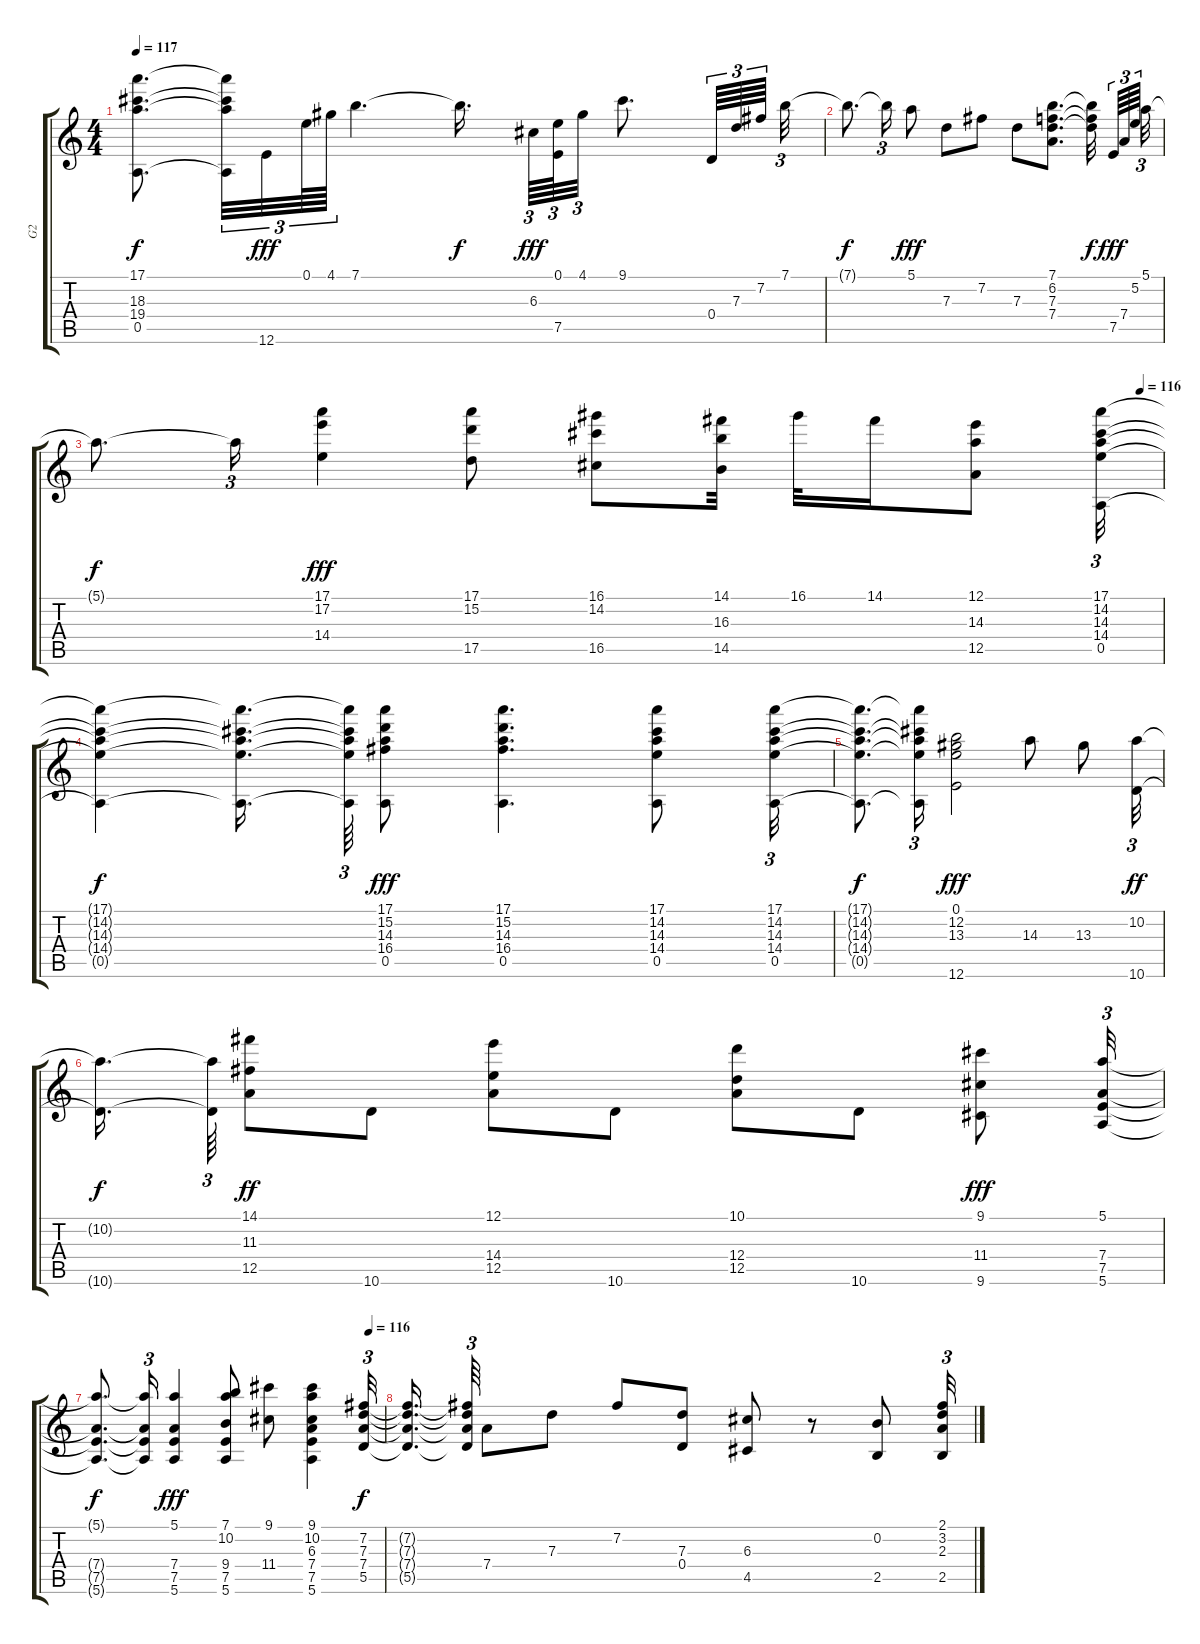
\track ("G2" "G2") {instrument acousticguitarsteel}
\staff {score tabs}
\tuning (E4 B3 G3 D3 A2 E2) {hide}
\ts (4 4)
\tempo 117
\clef g2
\ks c
(17.1{t} 18.3{t} 19.4{t} 0.5{t}).8{d dy f} (17.1{t} 18.3{t} 19.4{t} 0.5{t}).32{tu (3 2)} 12.6.32{tu (3 2) dy fff} 0.1.64{tu (3 2)} 4.1.64{tu (3 2)} 7.1.4{d} 7.1{t}.16{d dy f beam splitsecondary} 6.3.64{tu (3 2) dy fff} (0.1 7.5).64{tu (3 2)} 4.1.32{tu (3 2)} 9.1.8{d} 0.4.64{tu (3 2)} 7.3.64{tu (3 2)} 7.2.64{tu (3 2) beam splitsecondary} 7.1.32{tu (3 2)} |
7.1{t}.8{d dy f} 7.1{t}.16{tu (3 2)} 5.1.8{dy fff} 7.3.8 7.2.8 7.3.8 (7.1 6.2 7.3 7.4).8{d} (7.1{t} 6.2{t} 7.3{t}).32{dy f beam splitsecondary} 7.5.64{tu (3 2) dy fff} 7.4.64{tu (3 2)} 5.2.64{tu (3 2) beam splitsecondary} 5.1.32{tu (3 2)} |
\tempo (116 0.9791666666666666)
5.1{t}.8{d dy f} 5.1{t}.16{tu (3 2)} (17.1 17.2 14.4).4{dy fff} (17.1 15.2 17.5).8 (16.1 14.2 16.5).8 (14.1 16.3 14.5).32 16.1.32 14.1.16 (12.1 14.3 12.5).8 (17.1 14.2 14.3 14.4 0.5).32{tu (3 2)} |
(17.1{t} 14.2{t} 14.3{t} 14.4{t} 0.5{t}).4{dy f} (17.1{t} 14.2{t} 14.3{t} 14.4{t} 0.5{t}).16{d beam splitsecondary} (17.1{t} 14.2{t} 14.3{t} 14.4{t} 0.5{t}).64{tu (3 2)} (17.1 15.2 14.3 16.4 0.5).8{dy fff} (17.1 15.2 14.3 16.4 0.5).4{d} (17.1 14.2 14.3 14.4 0.5).8 (17.1 14.2 14.3 14.4 0.5).32{tu (3 2)} |
(17.1{t} 14.2{t} 14.3{t} 14.4{t} 0.5{t}).8{d dy f} (17.1{t} 14.2{t} 14.3{t} 14.4{t} 0.5{t}).16{tu (3 2)} (0.1 12.2 13.3 12.6).2{dy fff} 14.3.8 13.3.8 (10.2 10.6).32{tu (3 2) dy ff} |
(10.2{t} 10.6{t}).16{d dy f beam splitsecondary} (10.2{t} 10.6{t}).64{tu (3 2)} (14.1 11.3 12.5).8{dy ff} 10.6.8 (12.1 14.4 12.5).8 10.6.8 (10.1 12.4 12.5).8 10.6.8 (9.1 11.4 9.6).8{dy fff} (5.1 7.4 7.5 5.6).32{tu (3 2)} |
\tempo (116 0.9479166666666666)
(5.1{t} 7.4{t} 7.5{t} 5.6{t}).8{d dy f} (5.1{t} 7.4{t} 7.5{t} 5.6{t}).16{tu (3 2)} (5.1 7.4 7.5 5.6).4{dy fff} (7.1 10.2 9.4 7.5 5.6).8 (9.1 11.4).8 (9.1 10.2 6.3 7.4 7.5 5.6).4 (7.2 7.3 7.4 5.5).32{tu (3 2) dy f} |
(7.2{t} 7.3{t} 7.4{t} 5.5{t}).16{d beam splitsecondary} (7.2{t} 7.3{t} 7.4{t} 5.5{t}).64{tu (3 2)} 7.4.8 7.3.8 7.2.8 (7.3 0.4).8 (6.3 4.5).8 r.8 (0.2 2.5).8 (2.1 3.2 2.3 2.5).32{tu (3 2)}
